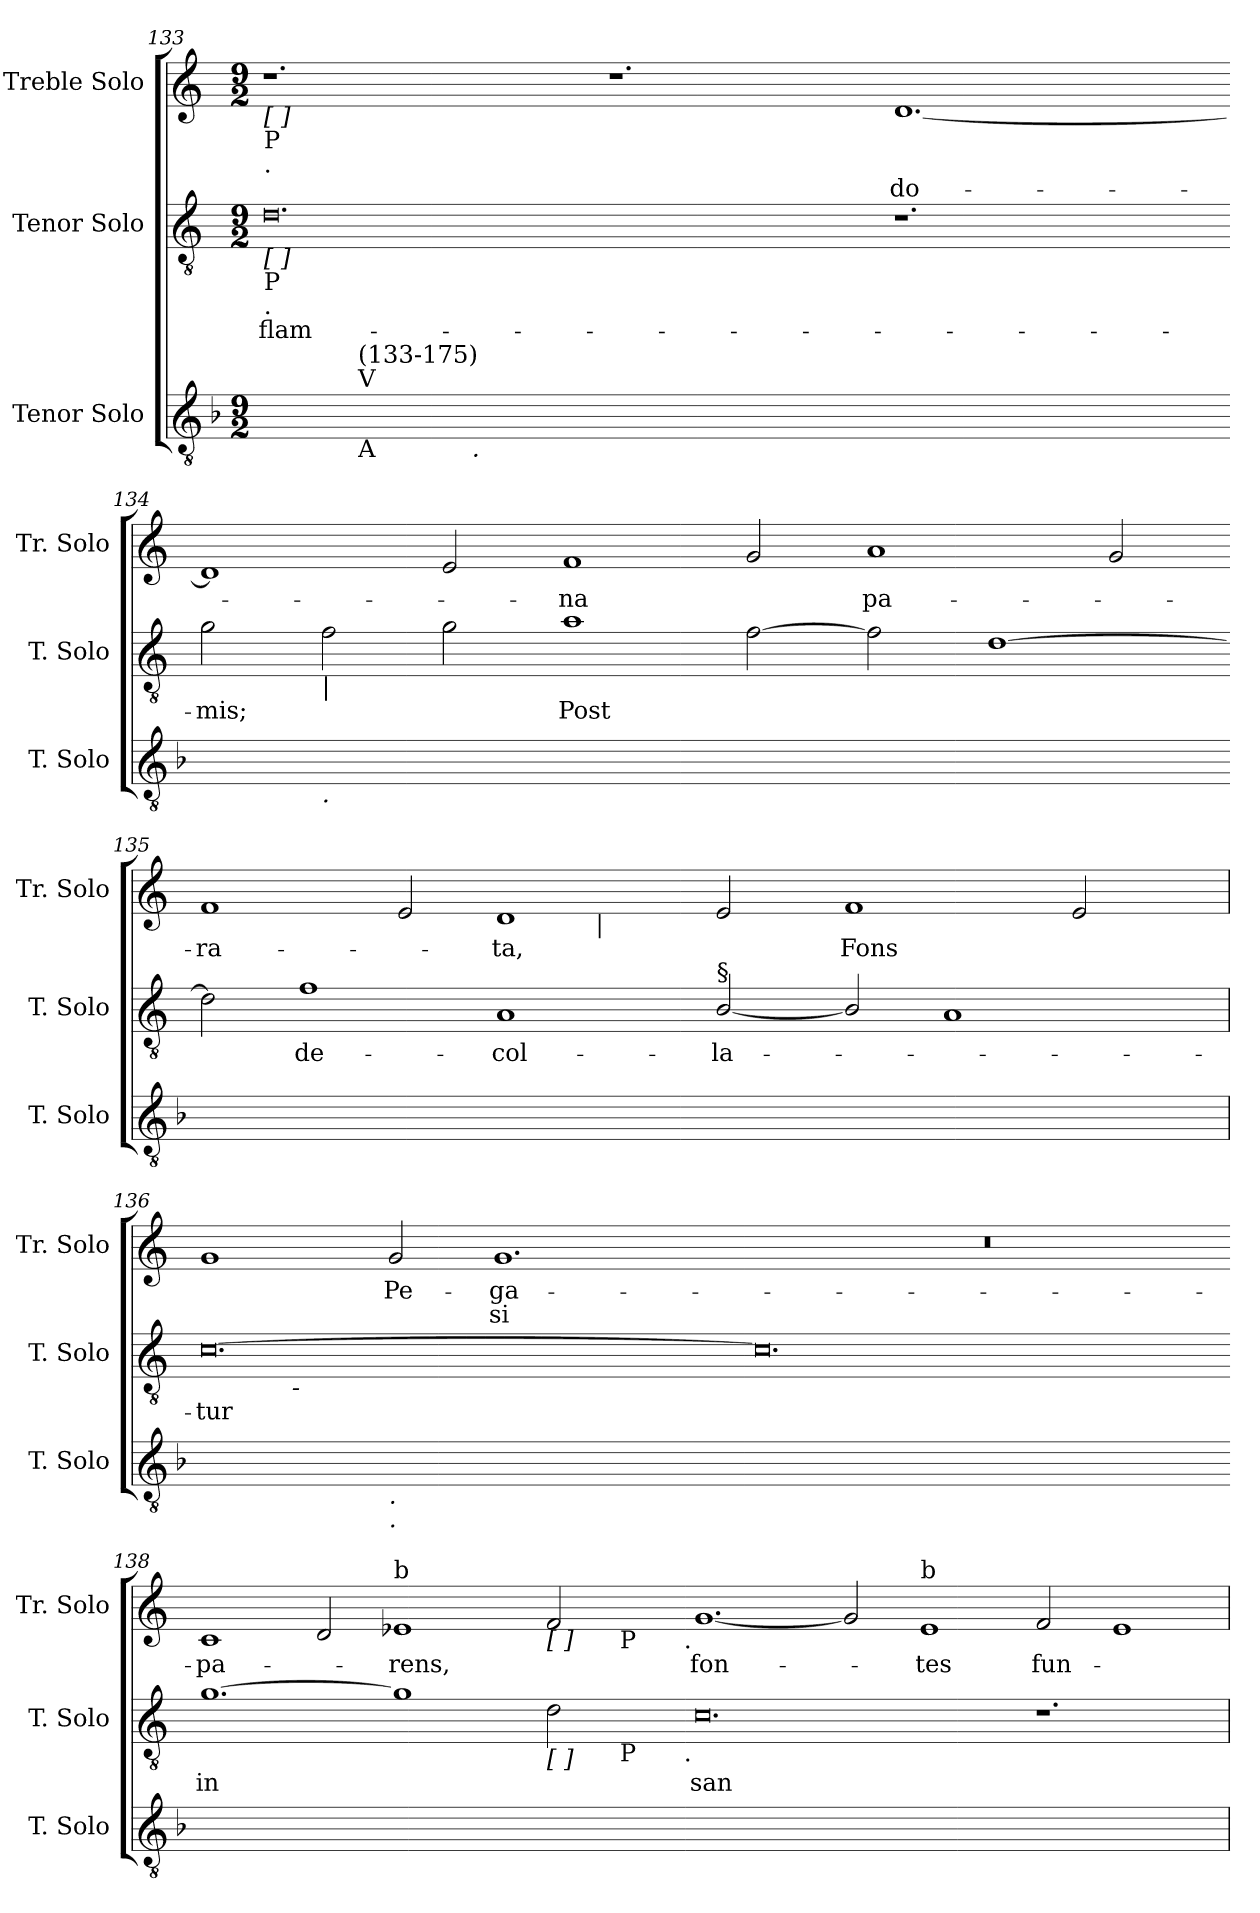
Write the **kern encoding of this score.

**kern	**kern	**text	**kern	**text	**text
*part3	*part2	*part2	*part1	*part1	*part1
*staff3	*staff2	*staff2	*staff1	*staff1	*staff1
*I"Tenor Solo	*I"Tenor Solo	*	*I"Treble Solo	*	*
*I'T. Solo	*I'T. Solo	*	*I'Tr. Solo	*	*
!!LO:LB:g=z
*clefGv2	*clefGv2	*	*clefG2	*	*
*ITrd7c12	*ITrd7c12	*	*	*	*
*k[b-]	*k[]	*	*k[]	*	*
*F:	*C:	*	*C:	*	*
*M9/2	*M9/2	*	*M9/2	*	*
=133	=133	=133	=133	=133	=133
!	!	!	!LO:TX:b:t=[ ]	!	!
!	!	!	!LO:TX:b:t=P	!	!
!	!	!	!LO:TX:b:t=.	!	!
!	!LO:TX:b:t=[ ]	!	!	!	!
!	!LO:TX:b:t=P	!	!	!	!
!	!LO:TX:b:t=.	!	!	!	!
!	!	!LO:LY:b:color=#000000	!	!	!
*^	*	*	*	*	*
*	*^	*	*	*	*	*
[<0.GGiyy	4ryy	2ryy	0.Di	flam-	1.r	.	.
.	16ryy	.	.	.	.	.	.
.	64ryy	.	.	.	.	.	.
.	512ryy	.	.	.	.	.	.
!	!LO:TX:b:t=A	!	!	!	!	!	!
!	!LO:TX:t=V	!	!	!	!	!	!
!	!LO:TX:t=(133-175)	!	!	!	!	!	!
.	1ryy	.	.	.	.	.	.
.	.	4ryy	.	.	.	.	.
.	.	64ryy	.	.	.	.	.
.	.	1024ryy	.	.	.	.	.
!	!	!LO:TX:b:i:t=.	!	!	!	!	!
.	.	1ryy	.	.	.	.	.
.	1ryy	.	.	.	.	.	.
.	.	.	.	.	1.r	.	.
.	.	1ryy	.	.	.	.	.
.	1ryy	.	.	.	.	.	.
.	.	1ryy	.	.	.	.	.
!	!	!	!	!	!	!LO:LY:b:color=#000000	!
1.GGiyy]	.	.	1.r	.	[<1.di	do-	.
.	1ryy	.	.	.	.	.	.
.	.	2ryy	.	.	.	.	.
.	.	8ryy	.	.	.	.	.
.	8ryy	.	.	.	.	.	.
.	.	16ryy	.	.	.	.	.
.	.	32ryy	.	.	.	.	.
.	32ryy	.	.	.	.	.	.
.	.	128...ryy	.	.	.	.	.
.	128..ryy	.	.	.	.	.	.
*v	*v	*v	*	*	*	*	*
=134-	=134-	=134-	=134-	=134-	=134-
*^	*	*	*	*	*
*	*^	*	*	*	*	*
!	!	!	!	!LO:LY:b:color=#000000	!	!	!
*	*v	*v	*	*	*	*	*
[<1.DDiyy	2ryy	2Gi\	-mis;	1di]	.	.
!	!	!LO:TX:b:i:t=|	!	!	!	!
!	!LO:TX:b:i:t=.	!	!	!	!	!
.	00ryy	2Fi\	.	.	.	.
.	.	2Gi\	.	2ei/	.	.
!	!	!	!LO:LY:b:color=#000000	!	!	!
!	!	!	!	!	!LO:LY:b:color=#000000	!
1.DDiyy_<	.	1Ai	Post	1fi	-na	.
.	.	[>2Fi\	.	2gi/	.	.
!	!	!	!	!	!LO:LY:b:color=#000000	!
1.DDiyy_<	.	2Fi\]	.	1ai	pa-	.
.	.	[>1Di	.	.	.	.
.	.	.	.	2gi/	.	.
*v	*v	*	*	*	*	*
=135-	=135-	=135-	=135-	=135-	=135-
*^	*	*	*	*	*
!	!	!	!	!	!LO:LY:b:color=#000000	!
*v	*v	*	*	*^	*	*
1.DDiyy_<	2Di\]	.	1fi	1ryy	-ra-	.
!	!	!LO:LY:b:color=#000000	!	!	!	!
.	1Fi	de-	.	.	.	.
.	.	.	2ei/	2ryy	.	.
!	!	!LO:LY:b:color=#000000	!	!	!	!
!	!	!	!	!	!LO:LY:b:color=#000000	!
1.DDiyy_<	1AAi	-col-	1di	4ryy	-ta,	.
.	.	.	.	32ryy	.	.
.	.	.	.	64ryy	.	.
.	.	.	.	512.ryy	.	.
!	!	!	!	!LO:TX:b:i:t=|	!	!
.	.	.	.	1ryy	.	.
!	!LO:TX:a:t=§	!	!	!	!	!
!	!	!LO:LY:b:color=#000000	!	!	!	!
.	[<2BBi/	-la-	2ei/	.	.	.
.	.	.	.	1ryy	.	.
!	!	!	!	!	!LO:LY:b:color=#000000	!
1.DDiyy]	2BBi/]	.	1fi	.	Fons	.
.	1AAi	.	.	.	.	.
.	.	.	.	2ryy	.	.
.	.	.	2ei/	.	.	.
.	.	.	.	8ryy	.	.
.	.	.	.	16ryy	.	.
.	.	.	.	128ryy	.	.
.	.	.	.	256ryy	.	.
.	.	.	.	1024ryy	.	.
*	*	*	*v	*v	*	*
!!LO:LB:g=z
=136	=136	=136	=136	=136	=136
*	*	*	*^	*	*
!	!	!	!LO:TX:b:t=[ ]	!	!	!
!	!	!	!LO:TX:b:t=Ë	!	!	!
!	!LO:TX:b:t=[ ]	!	!	!	!	!
!	!LO:TX:b:t=Ë	!	!	!	!	!
!	!	!LO:LY:b:color=#000000	!	!	!	!
*^	*^	*	*v	*v	*	*
[<1.CCiyy	1ryy	[>0.Ci	4ryy	-tur	1gi	.	.
.	.	.	16ryy	.	.	.	.
.	.	.	64ryy	.	.	.	.
.	.	.	256ryy	.	.	.	.
!	!	!	!LO:TX:b:i:t=-	!	!	!	!
.	.	.	1ryy	.	.	.	.
!	!LO:TX:b:i:t=.	!	!	!	!	!	!
!	!LO:TX:b:i:t=.	!	!	!	!	!	!
!	!	!	!	!	!	!LO:LY:b:color=#000000	!
.	0ryy	.	.	.	2gi/	Pe-	.
.	.	.	1ryy	.	.	.	.
!	!	!	!	!	!	!LO:LY:b:color=#000000	!LO:LY:b:color=#000000
1.CCiyy_<	.	.	.	.	1.gi	-ga-	-si
.	.	.	2ryy	.	.	.	.
.	.	.	8ryy	.	.	.	.
.	.	.	32ryy	.	.	.	.
.	.	.	128.ryy	.	.	.	.
=137-	=137-	=137-	=137-	=137-	=137-	=137-	=137-
!	!	!	!	!	!LO:N:vis=1	!	!
*v	*v	*	*	*	*	*	*
*	*v	*v	*	*	*	*
1.CCiyy_<	0.Ci]	.	2%9r	.	.
1.CCiyy_<	.	.	.	.	.
1.ryy	1.ryy	.	.	.	.
=138-	=138-	=138-	=138-	=138-	=138-
!	!	!LO:LY:b:color=#000000	!	!	!
!	!	!	!	!LO:LY:b:color=#000000	!
*	*^	*	*^	*	*
1.CCiyy_<	[>1.Gi	1ryy	in	1ci	1ryy	pa-	.
.	.	1ryy	.	2di/	1ryy	.	.
!	!	!	!	!LO:TX:a:t=b	!	!	!
!	!	!	!	!	!	!LO:LY:b:color=#000000	!
1.CCiyy_<	1Gi]	.	.	1e-i	.	-rens,	.
.	.	2ryy	.	.	2ryy	.	.
!	!	!	!	!LO:TX:b:t=[ ]	!	!	!
!	!LO:TX:b:t=[ ]	!	!	!	!	!	!
.	2Di\	8ryy	.	2fi/	8ryy	.	.
.	.	16ryy	.	.	16ryy	.	.
.	.	64ryy	.	.	64ryy	.	.
.	.	128...ryy	.	.	128...ryy	.	.
!	!	!	!	!	!LO:TX:b:t=P	!	!
!	!	!LO:TX:b:t=P	!	!	!	!	!
.	.	4ryy	.	.	4ryy	.	.
.	.	32ryy	.	.	32ryy	.	.
!	!	!	!	!	!LO:TX:b:t=.	!	!
!	!	!LO:TX:b:t=.	!	!	!	!	!
.	.	1024ryy	.	.	1024ryy	.	.
*	*v	*v	*	*	*	*	*
*	*	*	*v	*v	*	*
=139-	=139-	=139-	=139-	=139-	=139-
*	*^	*	*^	*	*
!	!	!	!LO:LY:b:color=#000000	!	!	!	!
*	*v	*v	*	*	*	*	*
*	*	*	*v	*v	*	*
*	*^	*	*^	*	*
!	!	!	!	!	!	!LO:LY:b:color=#000000	!
*	*v	*v	*	*	*	*	*
*	*	*	*v	*v	*	*
1.CCiyy_<	0.Ci	san-	[<1.gi	fon-	.
1.CCiyy_<	.	.	2gi/]	.	.
!	!	!	!LO:TX:a:t=b	!	!
!	!	!	!	!LO:LY:b:color=#000000	!
.	.	.	1e-i	-tes	.
!	!	!	!	!LO:LY:b:color=#000000	!
1.CCiyy]	1.r	.	2fi/	fun-	.
.	.	.	1e-i	.	.
=	=	=	=	=	=
*-	*-	*-	*-	*-	*-
